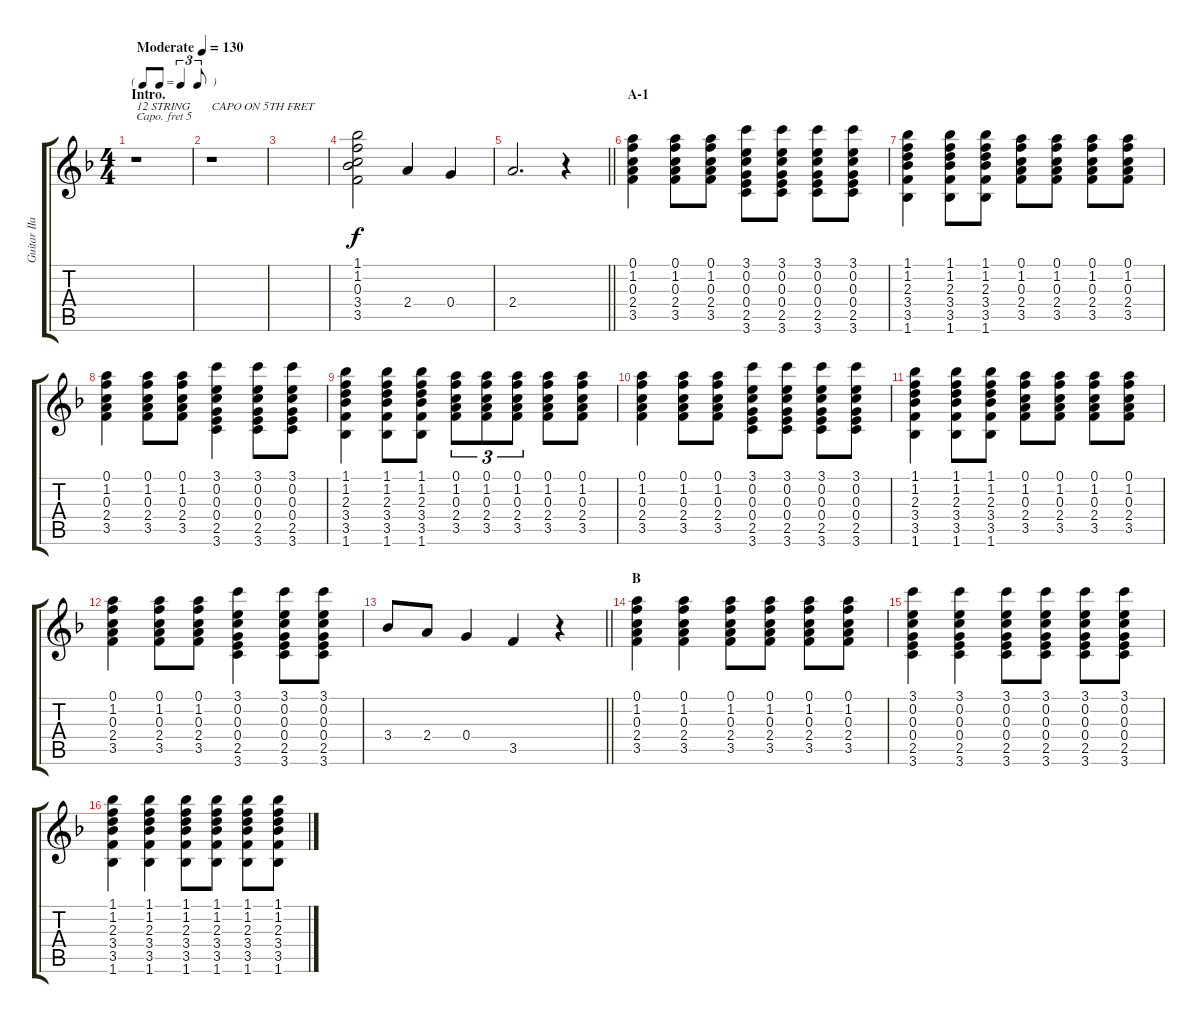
\track ("Guitar IIa (Hirasawa Yui)" "Guitar IIa") {mute instrument acousticguitarsteel}
\staff {score tabs}
\capo 5
\tuning (E4 B3 G3 D3 A2 E2) {hide}
\ts (4 4)
\tf triplet8th
\section ("" "Intro.")
\tempo (130 "Moderate")
\clef g2
\ks f
r.1{txt "12 STRING" dy f instrument acousticguitarsteel} |
r.1{txt "CAPO ON 5TH FRET"} |
|
(1.1 1.2 0.3 3.4 3.5).2 2.4.4 0.4.4 |
\barLineRight lightlight
2.4.2{d} r.4 |
\section ("" "A-1")
(0.1 1.2 0.3 2.4 3.5).4 (0.1 1.2 0.3 2.4 3.5).8 (0.1 1.2 0.3 2.4 3.5).8 (3.1 0.2 0.3 0.4 2.5 3.6).8 (3.1 0.2 0.3 0.4 2.5 3.6).8 (3.1 0.2 0.3 0.4 2.5 3.6).8 (3.1 0.2 0.3 0.4 2.5 3.6).8 |
(1.1 1.2 2.3 3.4 3.5 1.6).4 (1.1 1.2 2.3 3.4 3.5 1.6).8 (1.1 1.2 2.3 3.4 3.5 1.6).8 (0.1 1.2 0.3 2.4 3.5).8 (0.1 1.2 0.3 2.4 3.5).8 (0.1 1.2 0.3 2.4 3.5).8 (0.1 1.2 0.3 2.4 3.5).8 |
(0.1 1.2 0.3 2.4 3.5).4 (0.1 1.2 0.3 2.4 3.5).8 (0.1 1.2 0.3 2.4 3.5).8 (3.1 0.2 0.3 0.4 2.5 3.6).4 (3.1 0.2 0.3 0.4 2.5 3.6).8 (3.1 0.2 0.3 0.4 2.5 3.6).8 |
(1.1 1.2 2.3 3.4 3.5 1.6).4 (1.1 1.2 2.3 3.4 3.5 1.6).8 (1.1 1.2 2.3 3.4 3.5 1.6).8 (0.1 1.2 0.3 2.4 3.5).8{tu (3 2)} (0.1 1.2 0.3 2.4 3.5).8{tu (3 2)} (0.1 1.2 0.3 2.4 3.5).8{tu (3 2)} (0.1 1.2 0.3 2.4 3.5).8 (0.1 1.2 0.3 2.4 3.5).8 |
(0.1 1.2 0.3 2.4 3.5).4 (0.1 1.2 0.3 2.4 3.5).8 (0.1 1.2 0.3 2.4 3.5).8 (3.1 0.2 0.3 0.4 2.5 3.6).8 (3.1 0.2 0.3 0.4 2.5 3.6).8 (3.1 0.2 0.3 0.4 2.5 3.6).8 (3.1 0.2 0.3 0.4 2.5 3.6).8 |
(1.1 1.2 2.3 3.4 3.5 1.6).4 (1.1 1.2 2.3 3.4 3.5 1.6).8 (1.1 1.2 2.3 3.4 3.5 1.6).8 (0.1 1.2 0.3 2.4 3.5).8 (0.1 1.2 0.3 2.4 3.5).8 (0.1 1.2 0.3 2.4 3.5).8 (0.1 1.2 0.3 2.4 3.5).8 |
(0.1 1.2 0.3 2.4 3.5).4 (0.1 1.2 0.3 2.4 3.5).8 (0.1 1.2 0.3 2.4 3.5).8 (3.1 0.2 0.3 0.4 2.5 3.6).4 (3.1 0.2 0.3 0.4 2.5 3.6).8 (3.1 0.2 0.3 0.4 2.5 3.6).8 |
\barLineRight lightlight
3.4.8 2.4.8 0.4.4 3.5.4 r.4 |
\section ("" "B")
(0.1 1.2 0.3 2.4 3.5).4 (0.1 1.2 0.3 2.4 3.5).4 (0.1 1.2 0.3 2.4 3.5).8 (0.1 1.2 0.3 2.4 3.5).8 (0.1 1.2 0.3 2.4 3.5).8 (0.1 1.2 0.3 2.4 3.5).8 |
(3.1 0.2 0.3 0.4 2.5 3.6).4 (3.1 0.2 0.3 0.4 2.5 3.6).4 (3.1 0.2 0.3 0.4 2.5 3.6).8 (3.1 0.2 0.3 0.4 2.5 3.6).8 (3.1 0.2 0.3 0.4 2.5 3.6).8 (3.1 0.2 0.3 0.4 2.5 3.6).8 |
(1.1 1.2 2.3 3.4 3.5 1.6).4 (1.1 1.2 2.3 3.4 3.5 1.6).4 (1.1 1.2 2.3 3.4 3.5 1.6).8 (1.1 1.2 2.3 3.4 3.5 1.6).8 (1.1 1.2 2.3 3.4 3.5 1.6).8 (1.1 1.2 2.3 3.4 3.5 1.6).8
